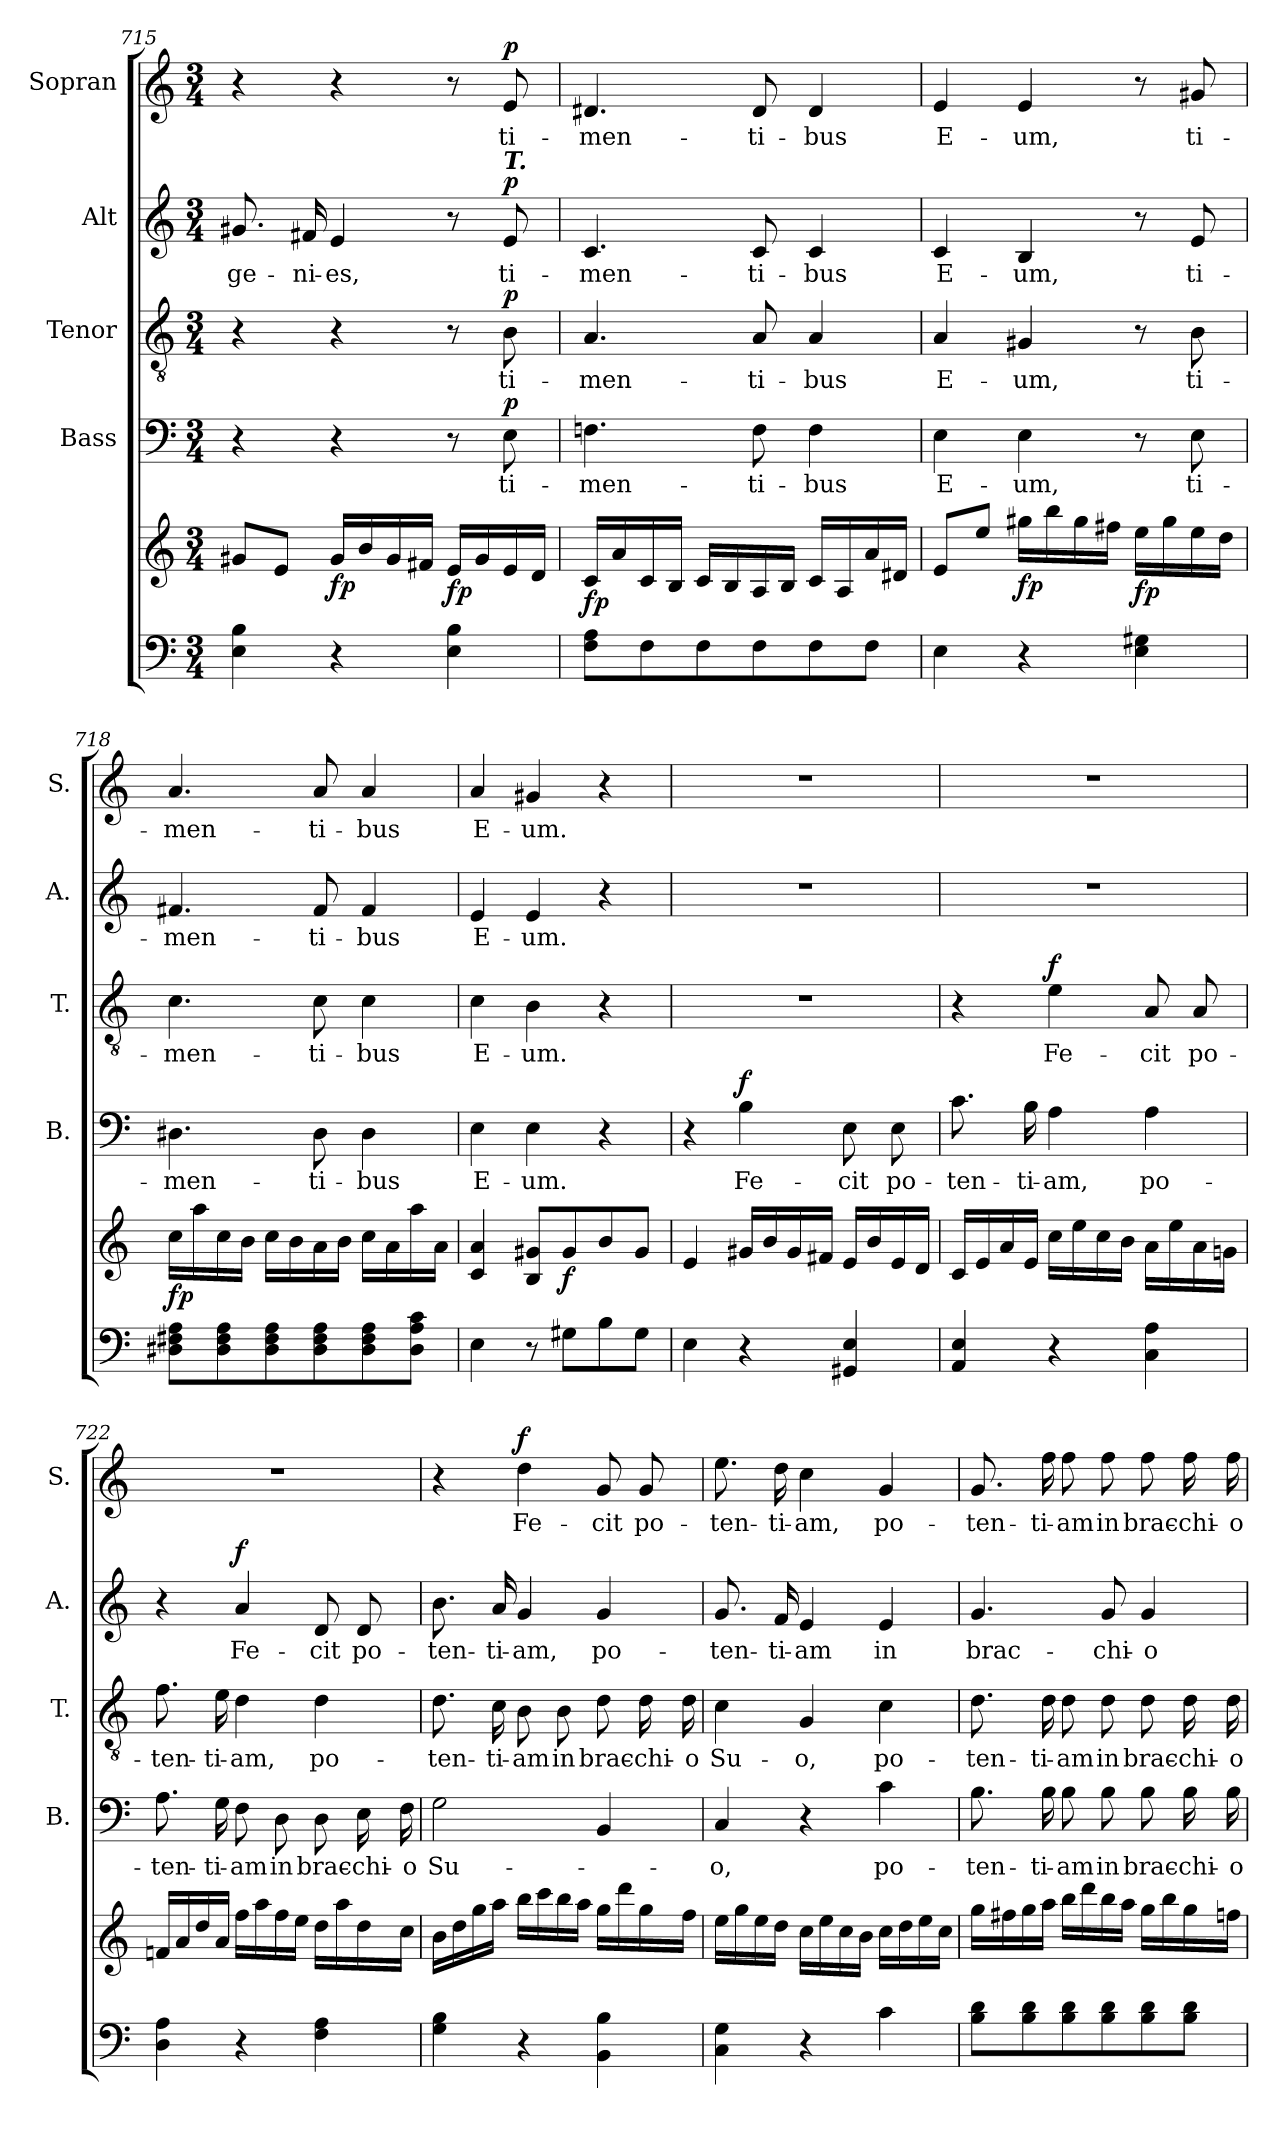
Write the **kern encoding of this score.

**kern	**kern	**dynam	**kern	**text	**dynam	**kern	**text	**dynam	**kern	**text	**dynam	**kern	**text	**dynam
*part5	*part5	*part5	*part4	*part4	*part4	*part3	*part3	*part3	*part2	*part2	*part2	*part1	*part1	*part1
*staff6	*staff5	*staff5/6	*staff4	*staff4	*staff4	*staff3	*staff3	*staff3	*staff2	*staff2	*staff2	*staff1	*staff1	*staff1
*	*	*	*I"Bass	*	*	*I"Tenor	*	*	*I"Alt	*	*	*I"Sopran	*	*
*	*	*	*I'B.	*	*	*I'T.	*	*	*I'A.	*	*	*I'S.	*	*
*clefF4	*clefG2	*	*clefF4	*	*	*clefGv2	*	*	*clefG2	*	*	*clefG2	*	*
*k[]	*k[]	*	*k[]	*	*	*k[]	*	*	*k[]	*	*	*k[]	*	*
*C:	*C:	*	*C:	*	*	*C:	*	*	*C:	*	*	*C:	*	*
*M3/4	*M3/4	*	*M3/4	*	*	*M3/4	*	*	*M3/4	*	*	*M3/4	*	*
=715	=715	=715	=715	=715	=715	=715	=715	=715	=715	=715	=715	=715	=715	=715
!	!	!	!	!	!	!	!	!	!	!LO:LY:b	!	!	!	!
4E\ 4B\	8g#X/L	.	4r	.	.	4r	.	.	8.g#X/	-ge-	.	4r	.	.
.	8e/J	.	.	.	.	.	.	.	.	.	.	.	.	.
!	!	!	!	!	!	!	!	!	!	!LO:LY:b	!	!	!	!
.	.	.	.	.	.	.	.	.	16f#X/	-ni-	.	.	.	.
!	!	!LO:DY:b	!	!	!	!	!	!	!	!LO:LY:b	!	!	!	!
4r	16g#/LL	fp	4r	.	.	4r	.	.	4e/	-es,	.	4r	.	.
.	16b/	.	.	.	.	.	.	.	.	.	.	.	.	.
.	16g#/	.	.	.	.	.	.	.	.	.	.	.	.	.
.	16f#X/JJ	.	.	.	.	.	.	.	.	.	.	.	.	.
!	!	!LO:DY:b	!	!	!	!	!	!	!	!	!	!	!	!
4E\ 4B\	16e/LL	fp	8r	.	.	8r	.	.	8r	.	.	8r	.	.
.	16g#/	.	.	.	.	.	.	.	.	.	.	.	.	.
!	!	!	!	!	!	!	!	!	!LO:TX:a:Bi:t=T.	!	!	!	!	!
!	!	!	!	!LO:LY:b	!LO:DY:a	!	!LO:LY:b	!LO:DY:a	!	!LO:LY:b	!LO:DY:a	!	!LO:LY:b	!LO:DY:a
.	16e/	.	8E\	ti-	p	8B\	ti-	p	8e/	ti-	p	8e/	ti-	p
.	16d/JJ	.	.	.	.	.	.	.	.	.	.	.	.	.
=716	=716	=716	=716	=716	=716	=716	=716	=716	=716	=716	=716	=716	=716	=716
!	!	!LO:DY:b	!	!LO:LY:b	!	!	!LO:LY:b	!	!	!LO:LY:b	!	!	!LO:LY:b	!
8F\ 8A\L	16c/LL	fp	4.Fn\	-men-	.	4.A/	-men-	.	4.c/	-men-	.	4.d#X/	-men-	.
.	16a/	.	.	.	.	.	.	.	.	.	.	.	.	.
8F\	16c/	.	.	.	.	.	.	.	.	.	.	.	.	.
.	16B/JJ	.	.	.	.	.	.	.	.	.	.	.	.	.
8F\	16c/LL	.	.	.	.	.	.	.	.	.	.	.	.	.
.	16B/	.	.	.	.	.	.	.	.	.	.	.	.	.
!	!	!	!	!LO:LY:b	!	!	!LO:LY:b	!	!	!LO:LY:b	!	!	!LO:LY:b	!
8F\	16A/	.	8F\	-ti-	.	8A/	-ti-	.	8c/	-ti-	.	8d#/	-ti-	.
.	16B/JJ	.	.	.	.	.	.	.	.	.	.	.	.	.
!	!	!	!	!LO:LY:b	!	!	!LO:LY:b	!	!	!LO:LY:b	!	!	!LO:LY:b	!
8F\	16c/LL	.	4F\	-bus	.	4A/	-bus	.	4c/	-bus	.	4d#/	-bus	.
.	16A/	.	.	.	.	.	.	.	.	.	.	.	.	.
8F\J	16a/	.	.	.	.	.	.	.	.	.	.	.	.	.
.	16d#X/JJ	.	.	.	.	.	.	.	.	.	.	.	.	.
=717	=717	=717	=717	=717	=717	=717	=717	=717	=717	=717	=717	=717	=717	=717
!	!	!	!	!LO:LY:b	!	!	!LO:LY:b	!	!	!LO:LY:b	!	!	!LO:LY:b	!
4E\	8e/L	.	4E\	E-	.	4A/	E-	.	4c/	E-	.	4e/	E-	.
.	8ee/J	.	.	.	.	.	.	.	.	.	.	.	.	.
!	!	!LO:DY:b	!	!LO:LY:b	!	!	!LO:LY:b	!	!	!LO:LY:b	!	!	!LO:LY:b	!
4r	16gg#X\LL	fp	4E\	-um,	.	4G#X/	-um,	.	4B/	-um,	.	4e/	-um,	.
.	16bb\	.	.	.	.	.	.	.	.	.	.	.	.	.
.	16gg#\	.	.	.	.	.	.	.	.	.	.	.	.	.
.	16ff#X\JJ	.	.	.	.	.	.	.	.	.	.	.	.	.
!	!	!LO:DY:b	!	!	!	!	!	!	!	!	!	!	!	!
4E\ 4G#X\	16ee\LL	fp	8r	.	.	8r	.	.	8r	.	.	8r	.	.
.	16gg#\	.	.	.	.	.	.	.	.	.	.	.	.	.
!	!	!	!	!LO:LY:b	!	!	!LO:LY:b	!	!	!LO:LY:b	!	!	!LO:LY:b	!
.	16ee\	.	8E\	ti-	.	8B\	ti-	.	8e/	ti-	.	8g#X/	ti-	.
.	16dd\JJ	.	.	.	.	.	.	.	.	.	.	.	.	.
!!LO:LB:g=z
=718	=718	=718	=718	=718	=718	=718	=718	=718	=718	=718	=718	=718	=718	=718
!	!	!LO:DY:b	!	!LO:LY:b	!	!	!LO:LY:b	!	!	!LO:LY:b	!	!	!LO:LY:b	!
8D#X\ 8F#X\ 8A\L	16cc\LL	fp	4.D#X\	-men-	.	4.c\	-men-	.	4.f#X/	-men-	.	4.a/	-men-	.
.	16aa\	.	.	.	.	.	.	.	.	.	.	.	.	.
8D#\ 8F#\ 8A\	16cc\	.	.	.	.	.	.	.	.	.	.	.	.	.
.	16b\JJ	.	.	.	.	.	.	.	.	.	.	.	.	.
8D#\ 8F#\ 8A\	16cc\LL	.	.	.	.	.	.	.	.	.	.	.	.	.
.	16b\	.	.	.	.	.	.	.	.	.	.	.	.	.
!	!	!	!	!LO:LY:b	!	!	!LO:LY:b	!	!	!LO:LY:b	!	!	!LO:LY:b	!
8D#\ 8F#\ 8A\	16a\	.	8D#\	-ti-	.	8c\	-ti-	.	8f#/	-ti-	.	8a/	-ti-	.
.	16b\JJ	.	.	.	.	.	.	.	.	.	.	.	.	.
!	!	!	!	!LO:LY:b	!	!	!LO:LY:b	!	!	!LO:LY:b	!	!	!LO:LY:b	!
8D#\ 8F#\ 8A\	16cc\LL	.	4D#\	-bus	.	4c\	-bus	.	4f#/	-bus	.	4a/	-bus	.
.	16a\	.	.	.	.	.	.	.	.	.	.	.	.	.
8D#\ 8A\ 8c\J	16aa\	.	.	.	.	.	.	.	.	.	.	.	.	.
.	16a\JJ	.	.	.	.	.	.	.	.	.	.	.	.	.
=719	=719	=719	=719	=719	=719	=719	=719	=719	=719	=719	=719	=719	=719	=719
!	!	!	!	!LO:LY:b	!	!	!LO:LY:b	!	!	!LO:LY:b	!	!	!LO:LY:b	!
4E\	4c/ 4a/	.	4E\	E-	.	4c\	E-	.	4e/	E-	.	4a/	E-	.
!	!	!	!	!LO:LY:b	!	!	!LO:LY:b	!	!	!LO:LY:b	!	!	!LO:LY:b	!
8r	8B/ 8g#X/L	.	4E\	-um.	.	4B\	-um.	.	4e/	-um.	.	4g#X/	-um.	.
!	!	!LO:DY:b	!	!	!	!	!	!	!	!	!	!	!	!
8G#X\L	8g#/	f	.	.	.	.	.	.	.	.	.	.	.	.
8B\	8b/	.	4r	.	.	4r	.	.	4r	.	.	4r	.	.
8G#\J	8g#/J	.	.	.	.	.	.	.	.	.	.	.	.	.
=720	=720	=720	=720	=720	=720	=720	=720	=720	=720	=720	=720	=720	=720	=720
4E\	4e/	.	4r	.	.	2.r	.	.	2.r	.	.	2.r	.	.
!	!	!	!	!LO:LY:b	!LO:DY:a	!	!	!	!	!	!	!	!	!
4r	16g#X/LL	.	4B\	Fe-	f	.	.	.	.	.	.	.	.	.
.	16b/	.	.	.	.	.	.	.	.	.	.	.	.	.
.	16g#/	.	.	.	.	.	.	.	.	.	.	.	.	.
.	16f#X/JJ	.	.	.	.	.	.	.	.	.	.	.	.	.
!	!	!	!	!LO:LY:b	!	!	!	!	!	!	!	!	!	!
4GG#X/ 4E/	16e/LL	.	8E\	-cit	.	.	.	.	.	.	.	.	.	.
.	16b/	.	.	.	.	.	.	.	.	.	.	.	.	.
!	!	!	!	!LO:LY:b	!	!	!	!	!	!	!	!	!	!
.	16e/	.	8E\	po-	.	.	.	.	.	.	.	.	.	.
.	16d/JJ	.	.	.	.	.	.	.	.	.	.	.	.	.
=721	=721	=721	=721	=721	=721	=721	=721	=721	=721	=721	=721	=721	=721	=721
!	!	!	!	!LO:LY:b	!	!	!	!	!	!	!	!	!	!
4AA/ 4E/	16c/LL	.	8.c\	-ten-	.	4r	.	.	2.r	.	.	2.r	.	.
.	16e/	.	.	.	.	.	.	.	.	.	.	.	.	.
.	16a/	.	.	.	.	.	.	.	.	.	.	.	.	.
!	!	!	!	!LO:LY:b	!	!	!	!	!	!	!	!	!	!
.	16e/JJ	.	16B\	-ti-	.	.	.	.	.	.	.	.	.	.
!	!	!	!	!LO:LY:b	!	!	!LO:LY:b	!LO:DY:a	!	!	!	!	!	!
4r	16cc\LL	.	4A\	-am,	.	4e\	Fe-	f	.	.	.	.	.	.
.	16ee\	.	.	.	.	.	.	.	.	.	.	.	.	.
.	16cc\	.	.	.	.	.	.	.	.	.	.	.	.	.
.	16b\JJ	.	.	.	.	.	.	.	.	.	.	.	.	.
!	!	!	!	!LO:LY:b	!	!	!LO:LY:b	!	!	!	!	!	!	!
4C\ 4A\	16a\LL	.	4A\	po-	.	8A/	-cit	.	.	.	.	.	.	.
.	16ee\	.	.	.	.	.	.	.	.	.	.	.	.	.
!	!	!	!	!	!	!	!LO:LY:b	!	!	!	!	!	!	!
.	16a\	.	.	.	.	8A/	po-	.	.	.	.	.	.	.
.	16gn\JJ	.	.	.	.	.	.	.	.	.	.	.	.	.
=722	=722	=722	=722	=722	=722	=722	=722	=722	=722	=722	=722	=722	=722	=722
!	!	!	!	!LO:LY:b	!	!	!LO:LY:b	!	!	!	!	!	!	!
4D\ 4A\	16fn/LL	.	8.A\	-ten-	.	8.f\	-ten-	.	4r	.	.	2.r	.	.
.	16a/	.	.	.	.	.	.	.	.	.	.	.	.	.
.	16dd/	.	.	.	.	.	.	.	.	.	.	.	.	.
!	!	!	!	!LO:LY:b	!	!	!LO:LY:b	!	!	!	!	!	!	!
.	16a/JJ	.	16G\	-ti-	.	16e\	-ti-	.	.	.	.	.	.	.
!	!	!	!	!LO:LY:b	!	!	!LO:LY:b	!	!	!LO:LY:b	!LO:DY:a	!	!	!
4r	16ff\LL	.	8F\	-am	.	4d\	-am,	.	4a/	Fe-	f	.	.	.
.	16aa\	.	.	.	.	.	.	.	.	.	.	.	.	.
!	!	!	!	!LO:LY:b	!	!	!	!	!	!	!	!	!	!
.	16ff\	.	8D\	in	.	.	.	.	.	.	.	.	.	.
.	16ee\JJ	.	.	.	.	.	.	.	.	.	.	.	.	.
!	!	!	!	!LO:LY:b	!	!	!LO:LY:b	!	!	!LO:LY:b	!	!	!	!
4F\ 4A\	16dd\LL	.	8D\	brac-	.	4d\	po-	.	8d/	-cit	.	.	.	.
.	16aa\	.	.	.	.	.	.	.	.	.	.	.	.	.
!	!	!	!	!LO:LY:b	!	!	!	!	!	!LO:LY:b	!	!	!	!
.	16dd\	.	16E\	-chi-	.	.	.	.	8d/	po-	.	.	.	.
!	!	!	!	!LO:LY:b	!	!	!	!	!	!	!	!	!	!
.	16cc\JJ	.	16F\	-o	.	.	.	.	.	.	.	.	.	.
!!LO:PB:g=z
=723	=723	=723	=723	=723	=723	=723	=723	=723	=723	=723	=723	=723	=723	=723
!	!	!	!	!LO:LY:b	!	!	!LO:LY:b	!	!	!LO:LY:b	!	!	!	!
4G\ 4B\	16b\LL	.	2G\	Su-	.	8.d\	-ten-	.	8.b\	-ten-	.	4r	.	.
.	16dd\	.	.	.	.	.	.	.	.	.	.	.	.	.
.	16gg\	.	.	.	.	.	.	.	.	.	.	.	.	.
!	!	!	!	!	!	!	!LO:LY:b	!	!	!LO:LY:b	!	!	!	!
.	16aa\JJ	.	.	.	.	16c\	-ti-	.	16a/	-ti-	.	.	.	.
!	!	!	!	!	!	!	!LO:LY:b	!	!	!LO:LY:b	!	!	!LO:LY:b	!LO:DY:a
4r	16bb\LL	.	.	.	.	8B\	-am	.	4g/	-am,	.	4dd\	Fe-	f
.	16ccc\	.	.	.	.	.	.	.	.	.	.	.	.	.
!	!	!	!	!	!	!	!LO:LY:b	!	!	!	!	!	!	!
.	16bb\	.	.	.	.	8B\	in	.	.	.	.	.	.	.
.	16aa\JJ	.	.	.	.	.	.	.	.	.	.	.	.	.
!	!	!	!	!	!	!	!LO:LY:b	!	!	!LO:LY:b	!	!	!LO:LY:b	!
4BB\ 4B\	16gg\LL	.	4BB/	.	.	8d\	brac-	.	4g/	po-	.	8g/	-cit	.
.	16ddd\	.	.	.	.	.	.	.	.	.	.	.	.	.
!	!	!	!	!	!	!	!LO:LY:b	!	!	!	!	!	!LO:LY:b	!
.	16gg\	.	.	.	.	16d\	-chi-	.	.	.	.	8g/	po-	.
!	!	!	!	!	!	!	!LO:LY:b	!	!	!	!	!	!	!
.	16ff\JJ	.	.	.	.	16d\	-o	.	.	.	.	.	.	.
=724	=724	=724	=724	=724	=724	=724	=724	=724	=724	=724	=724	=724	=724	=724
!	!	!	!	!LO:LY:b	!	!	!LO:LY:b	!	!	!LO:LY:b	!	!	!LO:LY:b	!
4C\ 4G\	16ee\LL	.	4C/	-o,	.	4c\	Su-	.	8.g/	-ten-	.	8.ee\	-ten-	.
.	16gg\	.	.	.	.	.	.	.	.	.	.	.	.	.
.	16ee\	.	.	.	.	.	.	.	.	.	.	.	.	.
!	!	!	!	!	!	!	!	!	!	!LO:LY:b	!	!	!LO:LY:b	!
.	16dd\JJ	.	.	.	.	.	.	.	16f/	-ti-	.	16dd\	-ti-	.
!	!	!	!	!	!	!	!LO:LY:b	!	!	!LO:LY:b	!	!	!LO:LY:b	!
4r	16cc\LL	.	4r	.	.	4G/	-o,	.	4e/	-am	.	4cc\	-am,	.
.	16ee\	.	.	.	.	.	.	.	.	.	.	.	.	.
.	16cc\	.	.	.	.	.	.	.	.	.	.	.	.	.
.	16b\JJ	.	.	.	.	.	.	.	.	.	.	.	.	.
!	!	!	!	!LO:LY:b	!	!	!LO:LY:b	!	!	!LO:LY:b	!	!	!LO:LY:b	!
4c\	16cc\LL	.	4c\	po-	.	4c\	po-	.	4e/	in	.	4g/	po-	.
.	16dd\	.	.	.	.	.	.	.	.	.	.	.	.	.
.	16ee\	.	.	.	.	.	.	.	.	.	.	.	.	.
.	16cc\JJ	.	.	.	.	.	.	.	.	.	.	.	.	.
=725	=725	=725	=725	=725	=725	=725	=725	=725	=725	=725	=725	=725	=725	=725
!	!	!	!	!LO:LY:b	!	!	!LO:LY:b	!	!	!LO:LY:b	!	!	!LO:LY:b	!
8B\ 8d\L	16gg\LL	.	8.B\	-ten-	.	8.d\	-ten-	.	4.g/	brac-	.	8.g/	-ten-	.
.	16ff#X\	.	.	.	.	.	.	.	.	.	.	.	.	.
8B\ 8d\	16gg\	.	.	.	.	.	.	.	.	.	.	.	.	.
!	!	!	!	!LO:LY:b	!	!	!LO:LY:b	!	!	!	!	!	!LO:LY:b	!
.	16aa\JJ	.	16B\	-ti-	.	16d\	-ti-	.	.	.	.	16ff\	-ti-	.
!	!	!	!	!LO:LY:b	!	!	!LO:LY:b	!	!	!	!	!	!LO:LY:b	!
8B\ 8d\	16bb\LL	.	8B\	-am	.	8d\	-am	.	.	.	.	8ff\	-am	.
.	16ddd\	.	.	.	.	.	.	.	.	.	.	.	.	.
!	!	!	!	!LO:LY:b	!	!	!LO:LY:b	!	!	!LO:LY:b	!	!	!LO:LY:b	!
8B\ 8d\	16bb\	.	8B\	in	.	8d\	in	.	8g/	-chi-	.	8ff\	in	.
.	16aa\JJ	.	.	.	.	.	.	.	.	.	.	.	.	.
!	!	!	!	!LO:LY:b	!	!	!LO:LY:b	!	!	!LO:LY:b	!	!	!LO:LY:b	!
8B\ 8d\	16gg\LL	.	8B\	brac-	.	8d\	brac-	.	4g/	-o	.	8ff\	brac-	.
.	16bb\	.	.	.	.	.	.	.	.	.	.	.	.	.
!	!	!	!	!LO:LY:b	!	!	!LO:LY:b	!	!	!	!	!	!LO:LY:b	!
8B\ 8d\J	16gg\	.	16B\	-chi-	.	16d\	-chi-	.	.	.	.	16ff\	-chi-	.
!	!	!	!	!LO:LY:b	!	!	!LO:LY:b	!	!	!	!	!	!LO:LY:b	!
.	16ffn\JJ	.	16B\	-o	.	16d\	-o	.	.	.	.	16ff\	-o	.
=	=	=	=	=	=	=	=	=	=	=	=	=	=	=
*-	*-	*-	*-	*-	*-	*-	*-	*-	*-	*-	*-	*-	*-	*-
